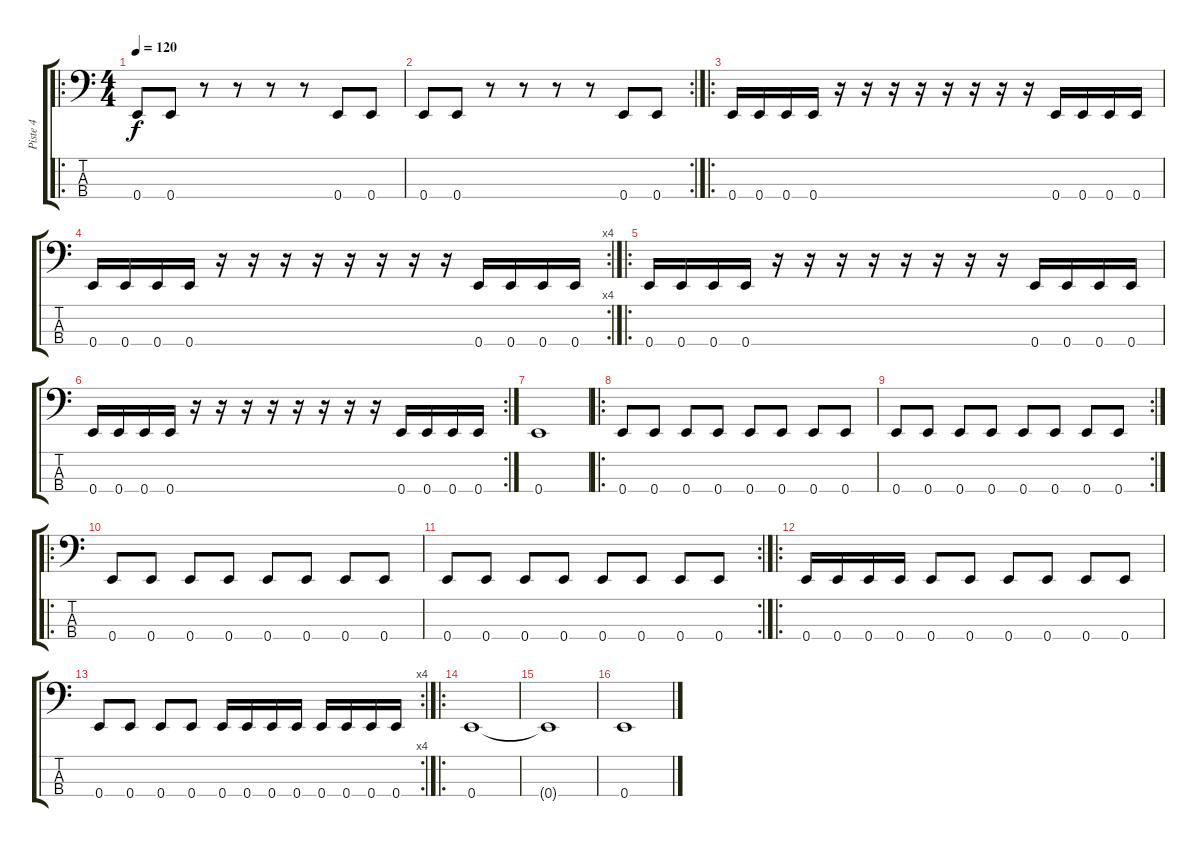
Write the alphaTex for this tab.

\track ("Piste 4" "Piste 4") {instrument slapbass1}
\staff {score tabs}
\tuning (G2 D2 A1 E1) {hide}
\ro
\ts (4 4)
\tempo 120
\clef f4
\ks c
0.4.8{dy f} 0.4.8 r.8 r.8 r.8 r.8 0.4.8 0.4.8 |
\rc 2
0.4.8 0.4.8 r.8 r.8 r.8 r.8 0.4.8 0.4.8 |
\ro
0.4.16 0.4.16 0.4.16 0.4.16 r.16 r.16 r.16 r.16 r.16 r.16 r.16 r.16 0.4.16 0.4.16 0.4.16 0.4.16 |
\rc 4
0.4.16 0.4.16 0.4.16 0.4.16 r.16 r.16 r.16 r.16 r.16 r.16 r.16 r.16 0.4.16 0.4.16 0.4.16 0.4.16 |
\ro
0.4.16 0.4.16 0.4.16 0.4.16 r.16 r.16 r.16 r.16 r.16 r.16 r.16 r.16 0.4.16 0.4.16 0.4.16 0.4.16 |
\rc 2
0.4.16 0.4.16 0.4.16 0.4.16 r.16 r.16 r.16 r.16 r.16 r.16 r.16 r.16 0.4.16 0.4.16 0.4.16 0.4.16 |
0.4.1 |
\ro
0.4.8 0.4.8 0.4.8 0.4.8 0.4.8 0.4.8 0.4.8 0.4.8 |
\rc 2
0.4.8 0.4.8 0.4.8 0.4.8 0.4.8 0.4.8 0.4.8 0.4.8 |
\ro
0.4.8 0.4.8 0.4.8 0.4.8 0.4.8 0.4.8 0.4.8 0.4.8 |
\rc 2
0.4.8 0.4.8 0.4.8 0.4.8 0.4.8 0.4.8 0.4.8 0.4.8 |
\ro
0.4.16 0.4.16 0.4.16 0.4.16 0.4.8 0.4.8 0.4.8 0.4.8 0.4.8 0.4.8 |
\rc 4
0.4.8 0.4.8 0.4.8 0.4.8 0.4.16 0.4.16 0.4.16 0.4.16 0.4.16 0.4.16 0.4.16 0.4.16 |
\ro
0.4.1 |
0.4{t}.1 |
0.4.1
